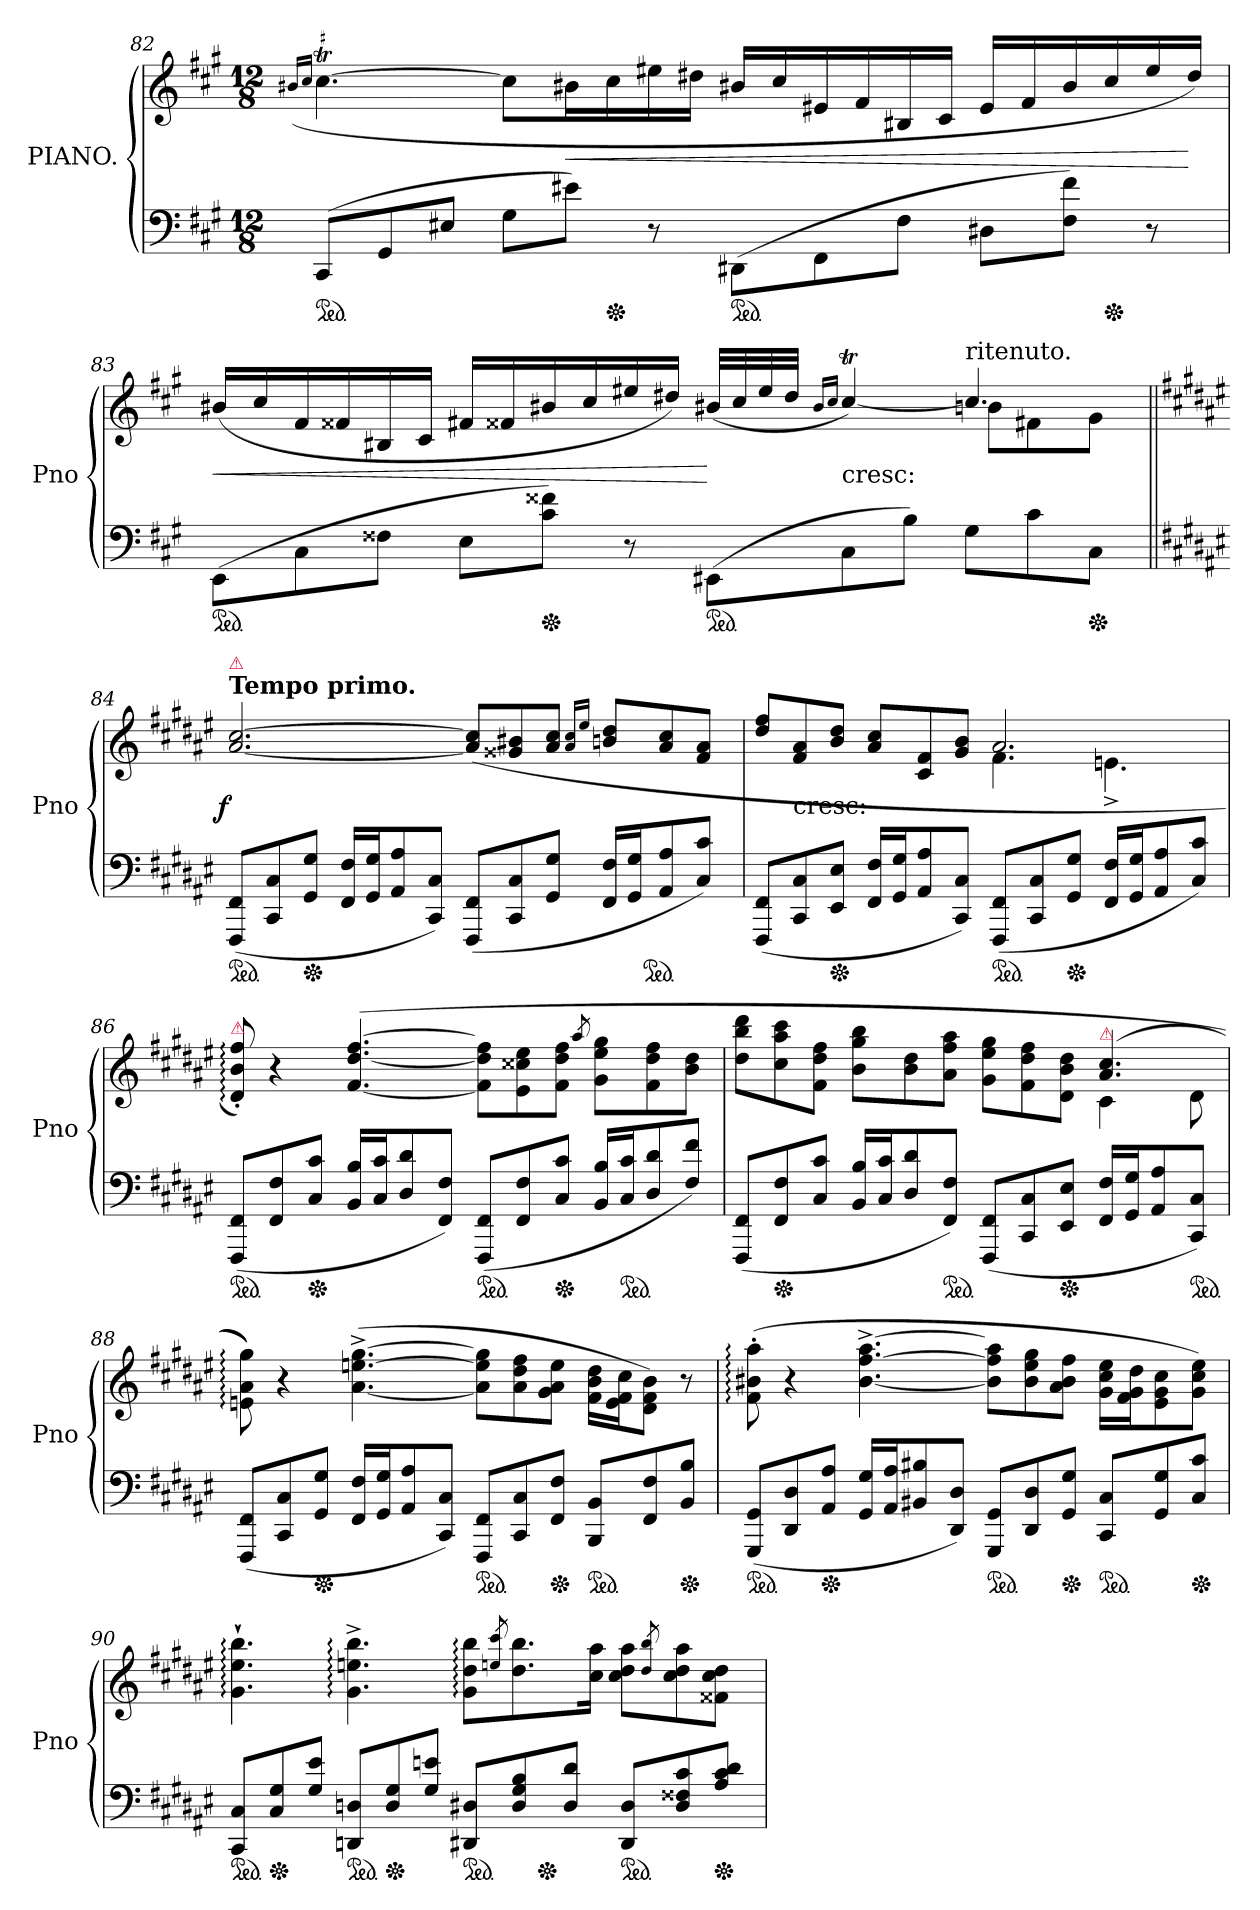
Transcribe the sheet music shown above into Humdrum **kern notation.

**kern	**kern	**dynam
*part1	*part1	*part1
*staff2	*staff1	*staff1/2
*I"PIANO.	*	*
*I'Pno	*	*
*clefF4	*clefG2	*
*k[f#c#g#]	*k[f#c#g#]	*
*M12/8	*M12/8	*
=82	=82	=82
.	(>16qqb#X/LL	.
.	16qqcc#/JJ	.
!	!LO:TR:acc=#	!
*ped	*	*
(>8CC#L	[4.cc#T	.
8GG#	.	.
8E#XJ	.	.
8G#L	8cc#L]	.
8e#XJ)	16b#XL	<
*Xped	*	*
.	16cc#	.
8r	16ee#X	.
.	16dd#XJJ	.
*ped	*	*
(>8DD#X\L	16b#XLL	.
.	16cc#	.
8FF#	16e#X	.
.	16f#	.
8F#J	16B#X	.
.	16c#JJ	.
8D#XL	16e#LL	.
.	16f#	.
8F# 8f#J)	16b#	.
*Xped	*	*
.	16cc#	.
8r	16ee#	.
.	16dd#JJ)	[
=83	=83	=83
*	*^	*
*ped	*	*	*
(>8EE\L	(<16b#XLL	2.rcyy	<
.	16cc#	.	.
8C#	16f#	.	.
.	16f##X	.	.
8F##XJ	16B#X	.	.
.	16c#JJ	.	.
8EL	16f#X/LL	.	.
.	16f##X	.	.
*Xped	*	*	*
8c# 8f##XJ)	16b#X	.	.
.	16cc#	.	.
8r	16ee#X	.	.
.	16dd#XJJ)	.	.
*ped	*	*	*
(8EE#X\L	(<32b#X/LLL	4.reyy	[
.	32cc#	.	.
.	32ee#	.	.
.	32dd#JJJ	.	.
.	16qqb#/LL	.	.
.	16qqcc#/JJ	.	.
!	!LO:TX:c:t=cresc&colon;	!	!
8C#	[4cc#T/)	.	.
8BJ)	.	.	.
!	!LO:TX:a:t=ritenuto.	!	!
8G#L	4.cc#]	8bnL	.
8c#	.	8f#X	.
*Xped	*	*	*
8C#J	.	8g#J	.
=84||	=84||	=84||	=84||
*k[f#c#g#d#a#e#]	*k[f#c#g#d#a#e#]	*	*
!	!LO:TX:a:B:t=Tempo primo.	!	!
!	!LO:TX:a:color=crimson:t=⚠	!	!
!	!	!	!LO:DY:rj
*ped	*	*	*
(>8FFF# 8FF#L	[2.a#TTT/ [2.cc#TTT/	1ryy	f
8CC# 8C#	.	.	.
*Xped	*	*	*
8GG# 8G#J	.	.	.
16FF# 16F#LL	.	.	.
16GG# 16G#J	.	.	.
8AA# 8A#	.	.	.
8CC# 8C#J)	.	.	.
(>8FFF# 8FF#L	(>8a#] 8cc#]L	.	.
8CC# 8C#	8g##X 8b#X	.	.
8GG# 8G#J	8a# 8cc#J	8..ryy	.
.	16qqa#/ 16qqcc#/LL	.	.
.	16qqee#/JJ	.	.
16FF#/ 16F#/LL	8bn 8dd#L	.	.
16GG# 16G#J	.	.	.
*ped	*	*	*
.	.	4ryy	.
8AA# 8A#	8a# 8cc#	.	.
8C# 8c#J)	8f# 8a#J	.	.
.	.	32ryy	.
=85	=85	=85	=85
(>8FFF# 8FF#L	8dd#/ 8ff#/L	2.rcyy	.
!	!LO:TX:c:t=cresc&colon;	!	!
8CC# 8C#	8f# 8a#	.	.
*Xped	*	*	*
8EE# 8E#J	8b 8dd#J	.	.
16FF# 16F#LL	8a# 8cc#L	.	.
16GG# 16G#J	.	.	.
8AA# 8A#	8c# 8f#	.	.
8CC# 8C#J)	8g# 8bJ	.	.
*ped	*	*	*
(>8FFF# 8FF#L	2.a#	4.f#	.
8CC# 8C#	.	.	.
*Xped	*	*	*
8GG# 8G#J	.	.	.
16FF#/ 16F#/LL	.	4.en^<	.
16GG# 16G#J	.	.	.
8AA# 8A#	.	.	.
8C# 8c#J)	.	.	.
*	*v	*v	*
=86	=86	=86
!	!LO:TX:a:color=crimson:t=⚠	!
*ped	*	*
(>8FFF# 8FF#L	8d#:'< 8b:'< 8ff#:'<)	.
8FF# 8F#	4r	.
*Xped	*	*
8C# 8c#J	.	.
16BB/ 16B/LL	(>[4.f#/ [4.dd#/ [4.ff#/	.
16C# 16c#J	.	.
8D# 8d#	.	.
8FF# 8F#J)	.	.
*ped	*	*
(>8FFF# 8FF#L	8f#] 8dd#] 8ff#]L	.
8FF# 8F#	8e# 8cc##X 8ee#	.
*Xped	*	*
8C# 8c#J	8f# 8dd# 8ff#J	.
.	8qaa#/	.
16BB/ 16B/LL	8g# 8ee# 8gg#L	.
*ped	*	*
16C# 16c#J	.	.
8D# 8d#	8f# 8dd# 8ff#	.
8F# 8f#J)	8b 8dd#J	.
=87	=87	=87
*	*^	*
(>8FFF# 8FF#L	2.rddddyy	8dd# 8bb 8ddd#L	.
*Xped	*	*	*
8FF# 8F#	.	8cc# 8aa# 8ccc#	.
8C# 8c#J	.	8f# 8dd# 8ff#J	.
16BB/ 16B/LL	.	8b 8gg# 8bbL	.
16C# 16c#J	.	.	.
8D# 8d#	.	8b 8dd#	.
*ped	*	*	*
8FF# 8F#J)	.	8a# 8ff# 8aa#J	.
(>8FFF# 8FF#L	4.rgggyy	8g# 8ee# 8gg#L	.
8CC# 8C#	.	8f# 8dd# 8ff#	.
*Xped	*	*	*
8EE# 8E#J	.	8d# 8b 8dd#J	.
!	!LO:TX:a:color=crimson:t=⚠	!	!
16FF# 16F#LL	(>4.a# 4.cc#	4c#	.
16GG# 16G#J	.	.	.
8AA# 8A#	.	.	.
*ped	*	*	*
8CC# 8C#J)	.	8d#	.
*	*v	*v	*
=88	=88	=88
(>8FFF# 8FF#L	8en: 8a#: 8gg#:))	.
8CC# 8C#	4r	.
*Xped	*	*
8GG# 8G#J	.	.
16FF# 16F#LL	(>[4.a#^ [4.een^ [4.gg#^	.
16GG# 16G#J	.	.
8AA# 8A#	.	.
8CC# 8C#J)	.	.
*ped	*	*
8FFF# 8FF#L	8a#] 8ee] 8gg#]L	.
8CC# 8C#	8a# 8dd# 8ff#	.
*Xped	*	*
8FF# 8F#J	8g# 8a# 8eeJ	.
*ped	*	*
8BBB 8BBL	16f#\ 16b\ 16dd#\LL	.
.	16e 16f# 16cc#J	.
8FF# 8F#	8d# 8f# 8bJ)	.
*Xped	*	*
8BB 8BJ	8r	.
=89	=89	=89
*ped	*	*
(>8GGG# 8GG#L	(>8f#:'> 8b#X:'> 8aa#:'>	.
8DD# 8D#	4r	.
*Xped	*	*
8AA# 8A#J	.	.
16GG# 16G#LL	[4.b#^ [4.ff#^ [4.aa#^	.
16AA# 16A#J	.	.
8BB#X 8B#X	.	.
8DD# 8D#J)	.	.
*ped	*	*
8GGG# 8GG#L	8b#] 8ff#] 8aa#]L	.
8DD# 8D#	8b# 8ee# 8gg#	.
*Xped	*	*
8GG# 8G#J	8a# 8b# 8ff#J	.
*ped	*	*
8CC# 8C#L	16g#\ 16cc#\ 16ee#\LL	.
.	16f# 16g# 16dd#J	.
8GG# 8G#	8e# 8g# 8cc#	.
*Xped	*	*
8C# 8c#J	8g# 8cc# 8ee#J)	.
=90	=90	=90
*ped	*	*
*	*^	*
8CC#/ 8C#/L	4.g#:`> 4.ee#:`> 4.bb:`>	2...ryy	.
*Xped	*	*	*
8C# 8G#	.	.	.
8G# 8e#J	.	.	.
*ped	*	*	*
8DDn/ 8Dn/L	4.g#:^> 4.een:^> 4.bb:^>	.	.
*Xped	*	*	*
8D 8G#	.	.	.
8G# 8enJ	.	.	.
*ped	*	*	*
8DD#X/ 8D#X/L	8g#: 8dd#: 8bb:L	.	.
.	8qeen/ 8qccc#/	.	.
8D# 8G# 8B	8.dd# 8.bb	.	.
*Xped	*	*	*
.	.	2ryy	.
8D# 8d#J	.	.	.
.	16cc# 16aa#Jk	.	.
*ped	*	*	*
8DD#/ 8D#/L	8cc# 8dd# 8aa#L	.	.
.	8qdd#/ 8qbb/	.	.
8D# 8F##X 8c#	8cc# 8dd#] 8aa#	.	.
*Xped	*	*	*
8A# 8c# 8d#J	8f##X 8cc# 8dd#J	.	.
.	.	16ryy	.
*	*v	*v	*
=	=	=
*-	*-	*-
